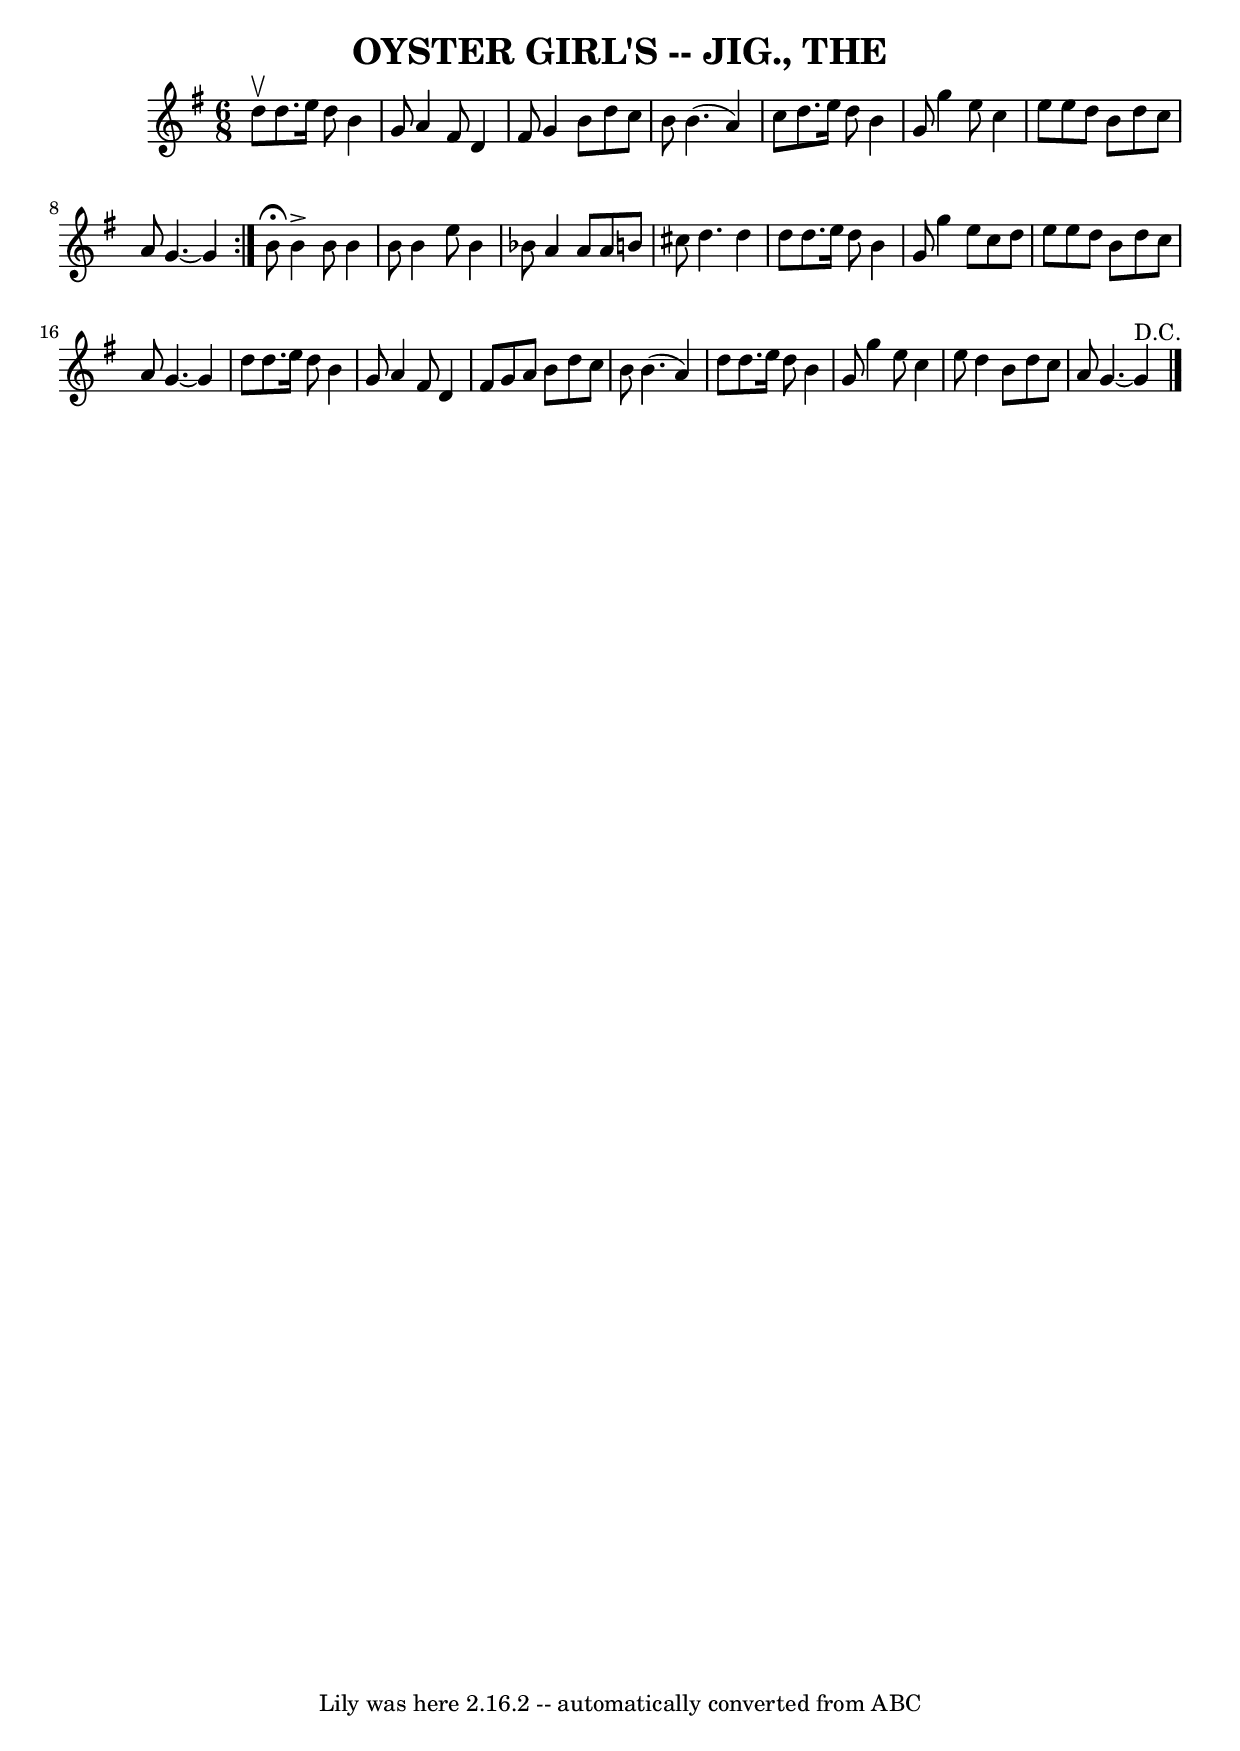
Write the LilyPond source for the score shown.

\version "2.16.2"
\include "Mammoth.ily"
\header {
  %% book = "Coles pg. 65.2"
  crossRefNumber = "18"
  footnotes = ""
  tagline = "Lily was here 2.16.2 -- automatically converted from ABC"
  title = "OYSTER GIRL'S -- JIG., THE"

}
voicedefault =  {



  \repeat volta 2 {

    \time 6/8 
    \key g \major
    d''8^\upbow |
    d''8. e''16 d''8 b'4 
    g'8  |
    a'4 fis'8 d'4 fis'8  |
    g'4 b'8 d''8  
    c''8 b'8  |
    b'4. (a'4) c''8  |
    d''8. e''16  
    d''8 b'4 g'8  |
    g''4 e''8 c''4 e''8  |
    e''8  
    d''8 b'8 d''8 c''8 a'8  |
    g'4.   ~ g'4      
  } b'8^\fermata |
  b'4^\accent b'8 b'4 b'8  |
  b'4 e''8   
  b'4 bes'8  |
  a'4 a'8 a'8 b'8 cis''8  |
  d''4.  
  d''4 d''8  |
  d''8. e''16 d''8 b'4 g'8  |
  
  g''4 e''8 c''8 d''8 e''8  |
  e''8 d''8 b'8 d''8    
  c''8 a'8  |
  g'4.   ~ g'4 d''8  |
  d''8. e''16    
  d''8 b'4 g'8  |
  a'4 fis'8 d'4 fis'8  |
  g'8    
  a'8 b'8 d''8 c''8 b'8  |
  b'4. (a'4) d''8  |
  
  d''8. e''16 d''8 b'4 g'8  |
  g''4 e''8 c''4    
  e''8  |
  d''4 b'8 d''8 c''8 a'8  |
  g'4.   ~ g'4^"D.C." \bar "|."   

}

\score{
  <<

    \context Staff="default"
    {
      \voicedefault 
      
    }

  >>
  \layout {
    
  }
  \midi {
  }

}
